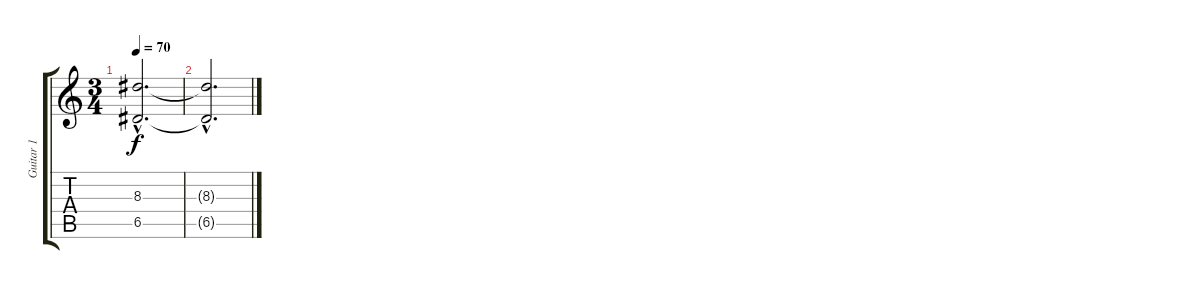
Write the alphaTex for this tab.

\track ("Guitar 1" "Guitar 1") {instrument electricguitarclean}
\staff {score tabs}
\tuning (E4 B3 G3 D3 A2 E2) {hide}
\ts (3 4)
\tempo 70
\clef g2
\ks c
(8.3{hac} 6.5{hac}).2{d dy f} |
(8.3{hac t} 6.5{hac t}).2{d}
